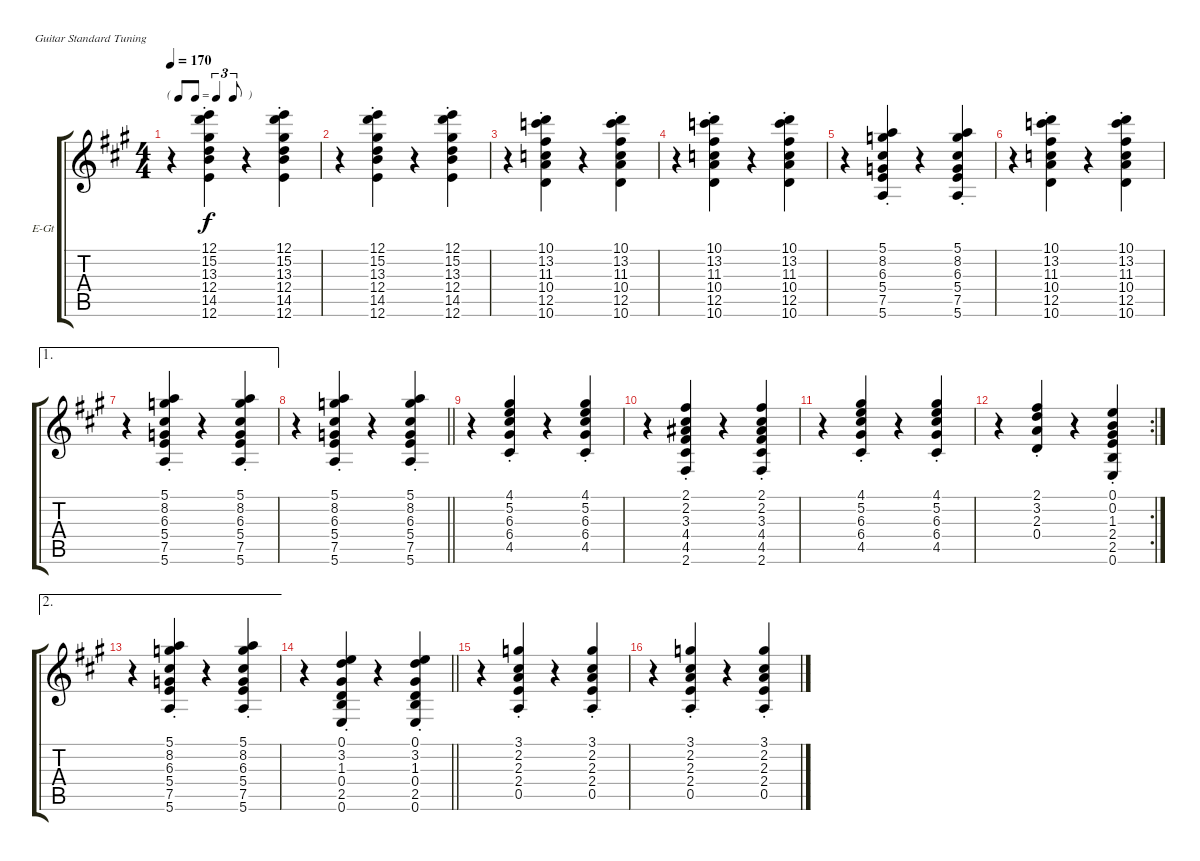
\bracketExtendMode groupsimilarinstruments
\firstSystemTrackNameOrientation horizontal
\otherSystemsTrackNameOrientation horizontal
\track ("Lennon Reverb" "E-Gt") {instrument electricguitarclean}
\staff {score tabs}
\tuning (E4 B3 G3 D3 A2 E2)
\ts (4 4)
\tf triplet8th
\tempo 170
\clef g2
\scale
0.333333
\ks a
r.4{dy f} (12.1{st} 15.2{st} 13.3{st} 12.4{st} 14.5{st} 12.6{st}).4 r.4 (12.1{st} 15.2{st} 13.3{st} 12.4{st} 14.5{st} 12.6{st}).4 |
\scale
0.333333 r.4 (12.1{st} 15.2{st} 13.3{st} 12.4{st} 14.5{st} 12.6{st}).4 r.4 (12.1{st} 15.2{st} 13.3{st} 12.4{st} 14.5{st} 12.6{st}).4 |
\scale
0.333333 r.4 (10.1{st} 13.2{st} 11.3{st} 10.4{st} 12.5{st} 10.6{st}).4 r.4 (10.1{st} 13.2{st} 11.3{st} 10.4{st} 12.5{st} 10.6{st}).4 |
\scale
0.333333 r.4 (10.1{st} 13.2{st} 11.3{st} 10.4{st} 12.5{st} 10.6{st}).4 r.4 (10.1{st} 13.2{st} 11.3{st} 10.4{st} 12.5{st} 10.6{st}).4 |
\scale
0.333333 r.4 (5.1{st} 8.2{st} 6.3{st} 5.4{st} 7.5{st} 5.6{st}).4 r.4 (5.1{st} 8.2{st} 6.3{st} 5.4{st} 7.5{st} 5.6{st}).4 |
\scale
0.333333 r.4 (10.1{st} 13.2{st} 11.3{st} 10.4{st} 12.5{st} 10.6{st}).4 r.4 (10.1{st} 13.2{st} 11.3{st} 10.4{st} 12.5{st} 10.6{st}).4 |
\ae 1
\scale
0.333333 r.4 (5.1{st} 8.2{st} 6.3{st} 5.4{st} 7.5{st} 5.6{st}).4 r.4 (5.1{st} 8.2{st} 6.3{st} 5.4{st} 7.5{st} 5.6{st}).4 |
\scale
0.333333
\barLineRight lightlight
r.4 (5.1{st} 8.2{st} 6.3{st} 5.4{st} 7.5{st} 5.6{st}).4 r.4 (5.1{st} 8.2{st} 6.3{st} 5.4{st} 7.5{st} 5.6{st}).4 |
\scale
0.333333 r.4 (4.1{st} 5.2{st} 6.3{st} 6.4{st} 4.5{st}).4 r.4 (4.1{st} 5.2{st} 6.3{st} 6.4{st} 4.5{st}).4 |
\scale
0.322917 r.4 (2.1{st} 2.2{st} 3.3{st} 4.4{st} 4.5{st} 2.6{st}).4 r.4 (2.1{st} 2.2{st} 3.3{st} 4.4{st} 4.5{st} 2.6{st}).4 |
\scale
0.322917 r.4 (4.1{st} 5.2{st} 6.3{st} 6.4{st} 4.5{st}).4 r.4 (4.1{st} 5.2{st} 6.3{st} 6.4{st} 4.5{st}).4 |
\rc 2
\scale
0.354167 r.4 (2.1{st} 3.2{st} 2.3{st} 0.4{st}).4 r.4 (0.1{st} 0.2{st} 1.3{st} 2.4{st} 2.5{st} 0.6{st}).4 |
\ae 2
\scale
0.333333 r.4 (5.1{st} 8.2{st} 6.3{st} 5.4{st} 7.5{st} 5.6{st}).4 r.4 (5.1{st} 8.2{st} 6.3{st} 5.4{st} 7.5{st} 5.6{st}).4 |
\scale
0.333333
\barLineRight lightlight
r.4 (0.1{st} 3.2{st} 1.3{st} 0.4{st} 2.5{st} 0.6{st}).4 r.4 (0.1{st} 3.2{st} 1.3{st} 0.4{st} 2.5{st} 0.6{st}).4 |
\scale
0.333333 r.4 (3.1{st} 2.2{st} 2.3{st} 2.4{st} 0.5{st}).4 r.4 (3.1{st} 2.2{st} 2.3{st} 2.4{st} 0.5{st}).4 |
\scale
0.333333 r.4 (3.1{st} 2.2{st} 2.3{st} 2.4{st} 0.5{st}).4 r.4 (3.1{st} 2.2{st} 2.3{st} 2.4{st} 0.5{st}).4
